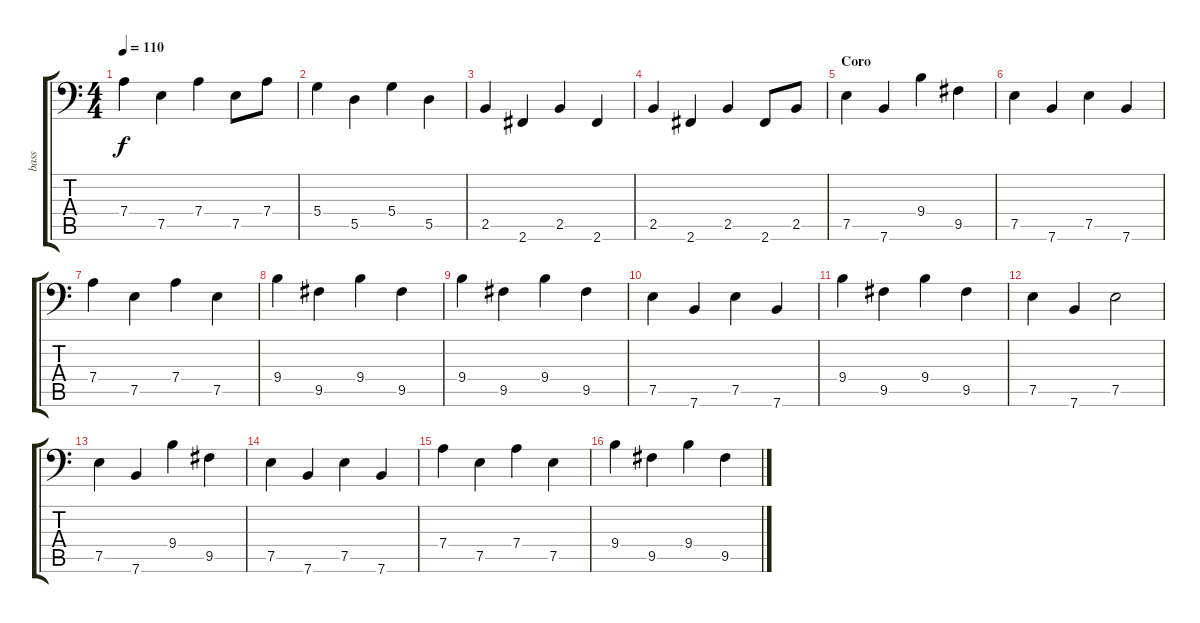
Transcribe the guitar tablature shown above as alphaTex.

\track ("bass" "bass") {instrument electricbasspick}
\staff {score tabs}
\tuning (E3 B2 G2 D2 A1 E1) {hide}
\ts (4 4)
\tempo 110
\clef f4
\ks c
7.4.4{dy f} 7.5.4 7.4.4 7.5.8 7.4.8 |
5.4.4 5.5.4 5.4.4 5.5.4 |
2.5.4 2.6.4 2.5.4 2.6.4 |
2.5.4 2.6.4 2.5.4 2.6.8 2.5.8 |
\section ("" "Coro")
7.5.4 7.6.4 9.4.4 9.5.4 |
7.5.4 7.6.4 7.5.4 7.6.4 |
7.4.4 7.5.4 7.4.4 7.5.4 |
9.4.4 9.5.4 9.4.4 9.5.4 |
9.4.4 9.5.4 9.4.4 9.5.4 |
7.5.4 7.6.4 7.5.4 7.6.4 |
9.4.4 9.5.4 9.4.4 9.5.4 |
7.5.4 7.6.4 7.5.2 |
7.5.4 7.6.4 9.4.4 9.5.4 |
7.5.4 7.6.4 7.5.4 7.6.4 |
7.4.4 7.5.4 7.4.4 7.5.4 |
9.4.4 9.5.4 9.4.4 9.5.4
